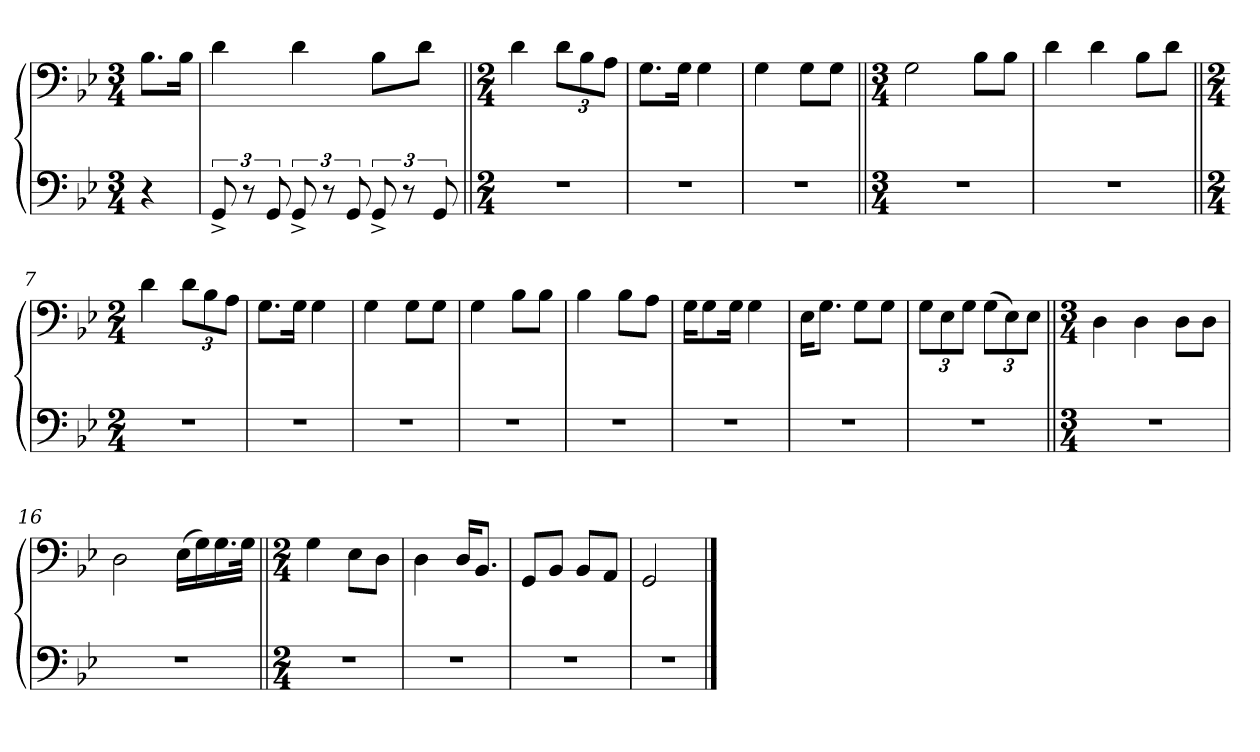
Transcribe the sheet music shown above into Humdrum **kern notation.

**kern	**kern
*part1	*part1
*staff2	*staff1
*clefF4	*clefF4
*k[b-e-]	*k[b-e-]
*M3/4	*M3/4
=	=
4r	8.B-\L
.	16B-\Jk
=1	=1
12GG^/	4d\
12r	.
12GG/	.
12GG^/	4d\
12r	.
12GG/	.
12GG^/	8B-\L
12r	.
.	8d\J
12GG/	.
=2||	=2||
*M2/4	*M2/4
2r	4d\
.	12d\L
.	12B-\
.	12A\J
=3	=3
2r	8.G\L
.	16G\Jk
.	4G\
=4	=4
2r	4G\
.	8G\L
.	8G\J
=5||	=5||
*M3/4	*M3/4
2.r	2G\
.	8B-\L
.	8B-\J
=6	=6
2.r	4d\
.	4d\
.	8B-\L
.	8d\J
=7||	=7||
*M2/4	*M2/4
2r	4d\
.	12d\L
.	12B-\
.	12A\J
=8	=8
2r	8.G\L
.	16G\Jk
.	4G\
=9	=9
2r	4G\
.	8G\L
.	8G\J
=10	=10
2r	4G\
.	8B-\L
.	8B-\J
=11	=11
2r	4B-\
.	8B-\L
.	8A\J
=12	=12
2r	16G\KL
.	8G\
.	16G\Jk
.	4G\
=13	=13
2r	16E-\KL
.	8.G\J
.	8G\L
.	8G\J
=14	=14
2r	12G\L
.	12E-\
.	12G\J
.	(12G\L
.	12E-\)
.	12E-\J
=15||	=15||
*M3/4	*M3/4
2.r	4D\
.	4D\
.	8D\L
.	8D\J
=16	=16
2.r	2D\
.	(16E-\LL
.	16G\)
.	16.G\
.	32G\JJk
=17||	=17||
*M2/4	*M2/4
2r	4G\
.	8E-\L
.	8D\J
=18	=18
2r	4D\
.	16D/KL
.	8.BB-/J
=19	=19
2r	8GG/L
.	8BB-/J
.	8BB-/L
.	8AA/J
=20	=20
2r	2GG/
==	==
*-	*-
